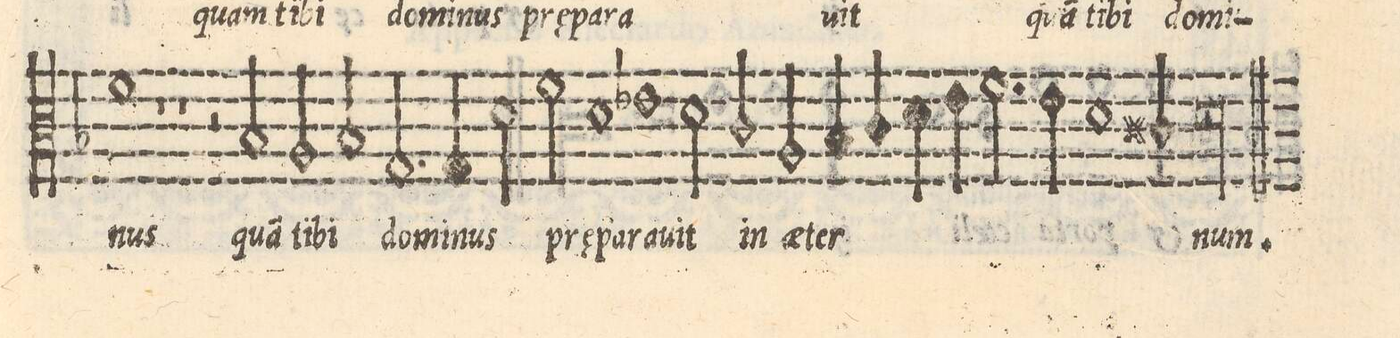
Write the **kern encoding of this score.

**kern	**text
*I"ALTVS	*
*clefC3	*
*k[b-]	*
*met(C|)	*
*M2/1	*
1f	-nus
1r	.
=55-	=55-
1r	.
2r	.
2B-/	qua(m)
=56-	=56-
2A/	ti-
2B-/	-bi
2.G/	do-
4G/	-mi-
=57-	=57-
2d\	-nus
2f\	prę-
1d	-pa-
=58-	=58-
1e-X	-ra-
2d\	-uit
2c/	in
=59-	=59-
2A/	ae-
4B-/	-ter-
4c/	.
4d\	.
4eny\	.
2.f\	.
=60-	=60-
4e\	.
1d	.
2c#X/	.
=61-	=61-
[0dl	-num.
=62-	=62-
0d_	.
=63-	=63-
0d]	.
==	==
*-	*-
